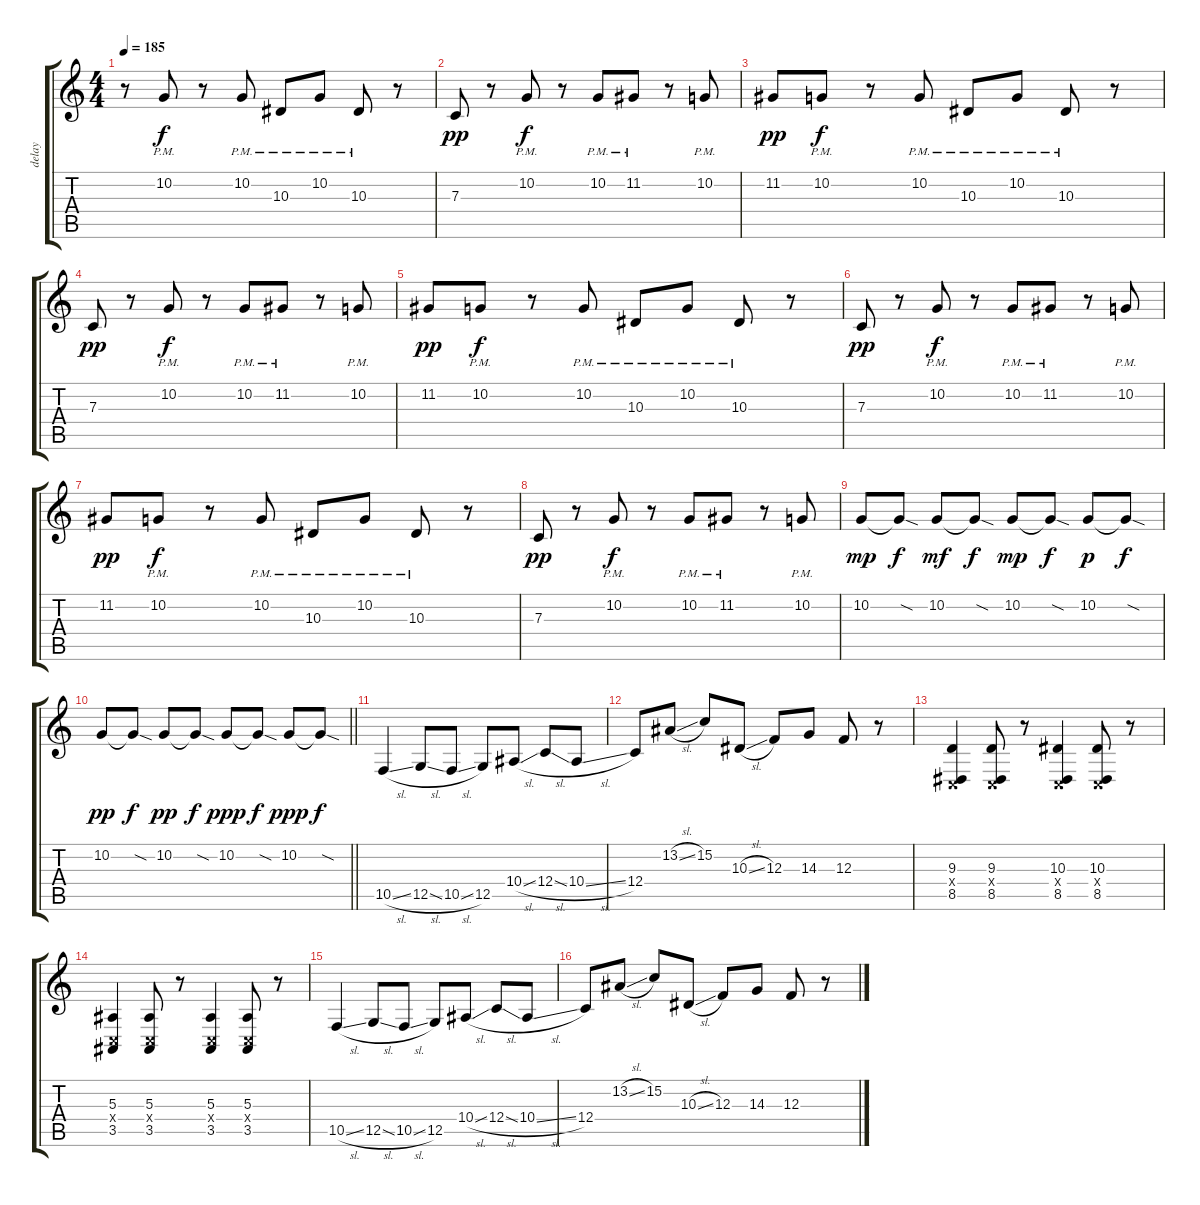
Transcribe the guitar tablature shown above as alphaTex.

\track ("delay" "delay") {instrument fx6goblins}
\staff {score tabs}
\tuning (D4 A3 F3 C3 G2 C2) {hide}
\ts (4 4)
\tempo 185
\clef g2
\ks c
r.8{dy fff volume 7 balance 13 instrument distortionguitar} 10.2{pm}.8{dy f} r.8 10.2{pm}.8 10.3{pm}.8 10.2{pm}.8 10.3{pm}.8 r.8 |
7.3.8{dy pp} r.8 10.2{pm}.8{dy f} r.8 10.2{pm}.8 11.2{pm}.8 r.8 10.2{pm}.8 |
11.2.8{dy pp} 10.2{pm}.8{dy f} r.8 10.2{pm}.8 10.3{pm}.8 10.2{pm}.8 10.3{pm}.8 r.8 |
7.3.8{dy pp} r.8 10.2{pm}.8{dy f} r.8 10.2{pm}.8 11.2{pm}.8 r.8 10.2{pm}.8 |
11.2.8{dy pp} 10.2{pm}.8{dy f} r.8 10.2{pm}.8 10.3{pm}.8 10.2{pm}.8 10.3{pm}.8 r.8 |
7.3.8{dy pp} r.8 10.2{pm}.8{dy f} r.8 10.2{pm}.8 11.2{pm}.8 r.8 10.2{pm}.8 |
11.2.8{dy pp} 10.2{pm}.8{dy f} r.8 10.2{pm}.8 10.3{pm}.8 10.2{pm}.8 10.3{pm}.8 r.8 |
7.3.8{dy pp} r.8 10.2{pm}.8{dy f} r.8 10.2{pm}.8 11.2{pm}.8 r.8 10.2{pm}.8 |
10.2.8{dy mp} 10.2{sod t}.8{dy f} 10.2.8{dy mf} 10.2{sod t}.8{dy f} 10.2.8{dy mp} 10.2{sod t}.8{dy f} 10.2.8{dy p} 10.2{sod t}.8{dy f} |
\barLineRight lightlight
10.2.8{dy pp} 10.2{sod t}.8{dy f} 10.2.8{dy pp} 10.2{sod t}.8{dy f} 10.2.8{dy ppp} 10.2{sod t}.8{dy f} 10.2.8{dy ppp} 10.2{sod t}.8{dy f} |
\section ("" "")
10.5{sl}.4{volume 8 balance 13 instrument distortionguitar} 12.5{sl}.8 10.5{sl}.8 12.5.8 10.4{sl}.8 12.4{sl}.8 10.4{sl}.8 |
12.4.8 13.2{sl}.8 15.2.8 10.3{sl}.8 12.3.8 14.3.8 12.3.8 r.8 |
(9.3 0.4{x} 8.5).4 (9.3 0.4{x} 8.5).8 r.8 (10.3 0.4{x} 8.5).4 (10.3 0.4{x} 8.5).8 r.8 |
(5.3 0.4{x} 3.5).4 (5.3 0.4{x} 3.5).8 r.8 (5.3 0.4{x} 3.5).4 (5.3 0.4{x} 3.5).8 r.8 |
10.5{sl}.4 12.5{sl}.8 10.5{sl}.8 12.5.8 10.4{sl}.8 12.4{sl}.8 10.4{sl}.8 |
12.4.8 13.2{sl}.8 15.2.8 10.3{sl}.8 12.3.8 14.3.8 12.3.8 r.8
